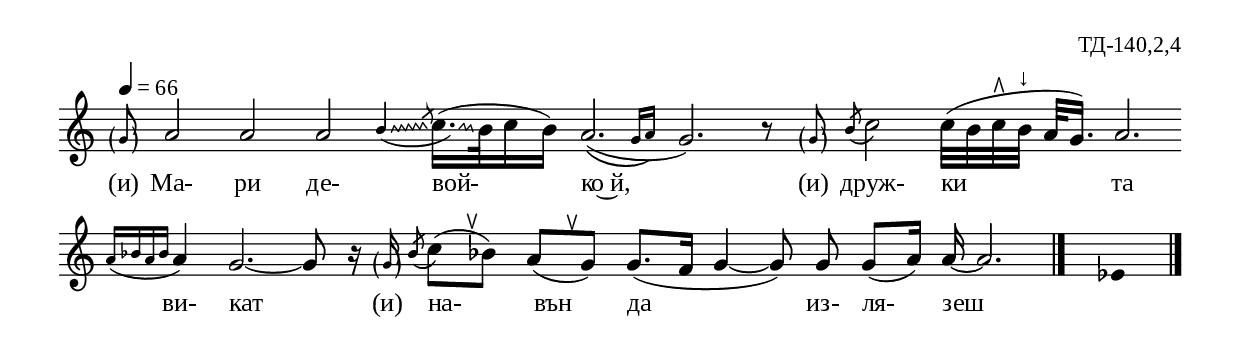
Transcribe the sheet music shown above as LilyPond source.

%{
sva_140_2_04
%}

\include "td-preamble.ly"

\score {
\relative c'' {
\tempo 4 = 66
%\time 2/4
\cadenzaOn
\par
\ii \parenthesize  g8 a2 a a
\gliss
 \noteFi \acciaccatura b8\glissando \noteFi c16.[(\glissando b32 c16 b])
\afterGrace a2.\(( { g16[ a]\) } g2.) r8 
\ii \parenthesize g8 \acciaccatura b8 c2 c32[( b c^\rtoe b^"↓"] a[ g16.]) a2.
\bar ""
\acciaccatura { a16[ bes a bes] } a4 g2.~ g8 r16
\ii \parenthesize g16 \acciaccatura bes8 c[([ s^\ltoe bes!]) a[( s^\ltoe g])
g8.([ f16] g4~ g8\noBeam) g g[( a16]) a16\noBeam~ a2.
 \bar "|." 
s4 \fixB ees
 \bar "|."  
}
\addlyrics { "(и)" Ма- ри де- вой- ко~й, "(и)" друж- ки та ви- кат "(и)" на-
" вън" да из- ля- зеш }
%
\layout {
   \context { 
	    \Staff \remove "Time_signature_engraver" } 
  indent = #0
  line-width = 190\mm
  ragged-right=##f
}
%
\midi { 
	\context {
		\Score tempoWholesPerMinute = #(ly:make-moment 66 4)
		}
	}
}
%
\header{
  opus = "ТД-140,2,4"
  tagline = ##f
}


